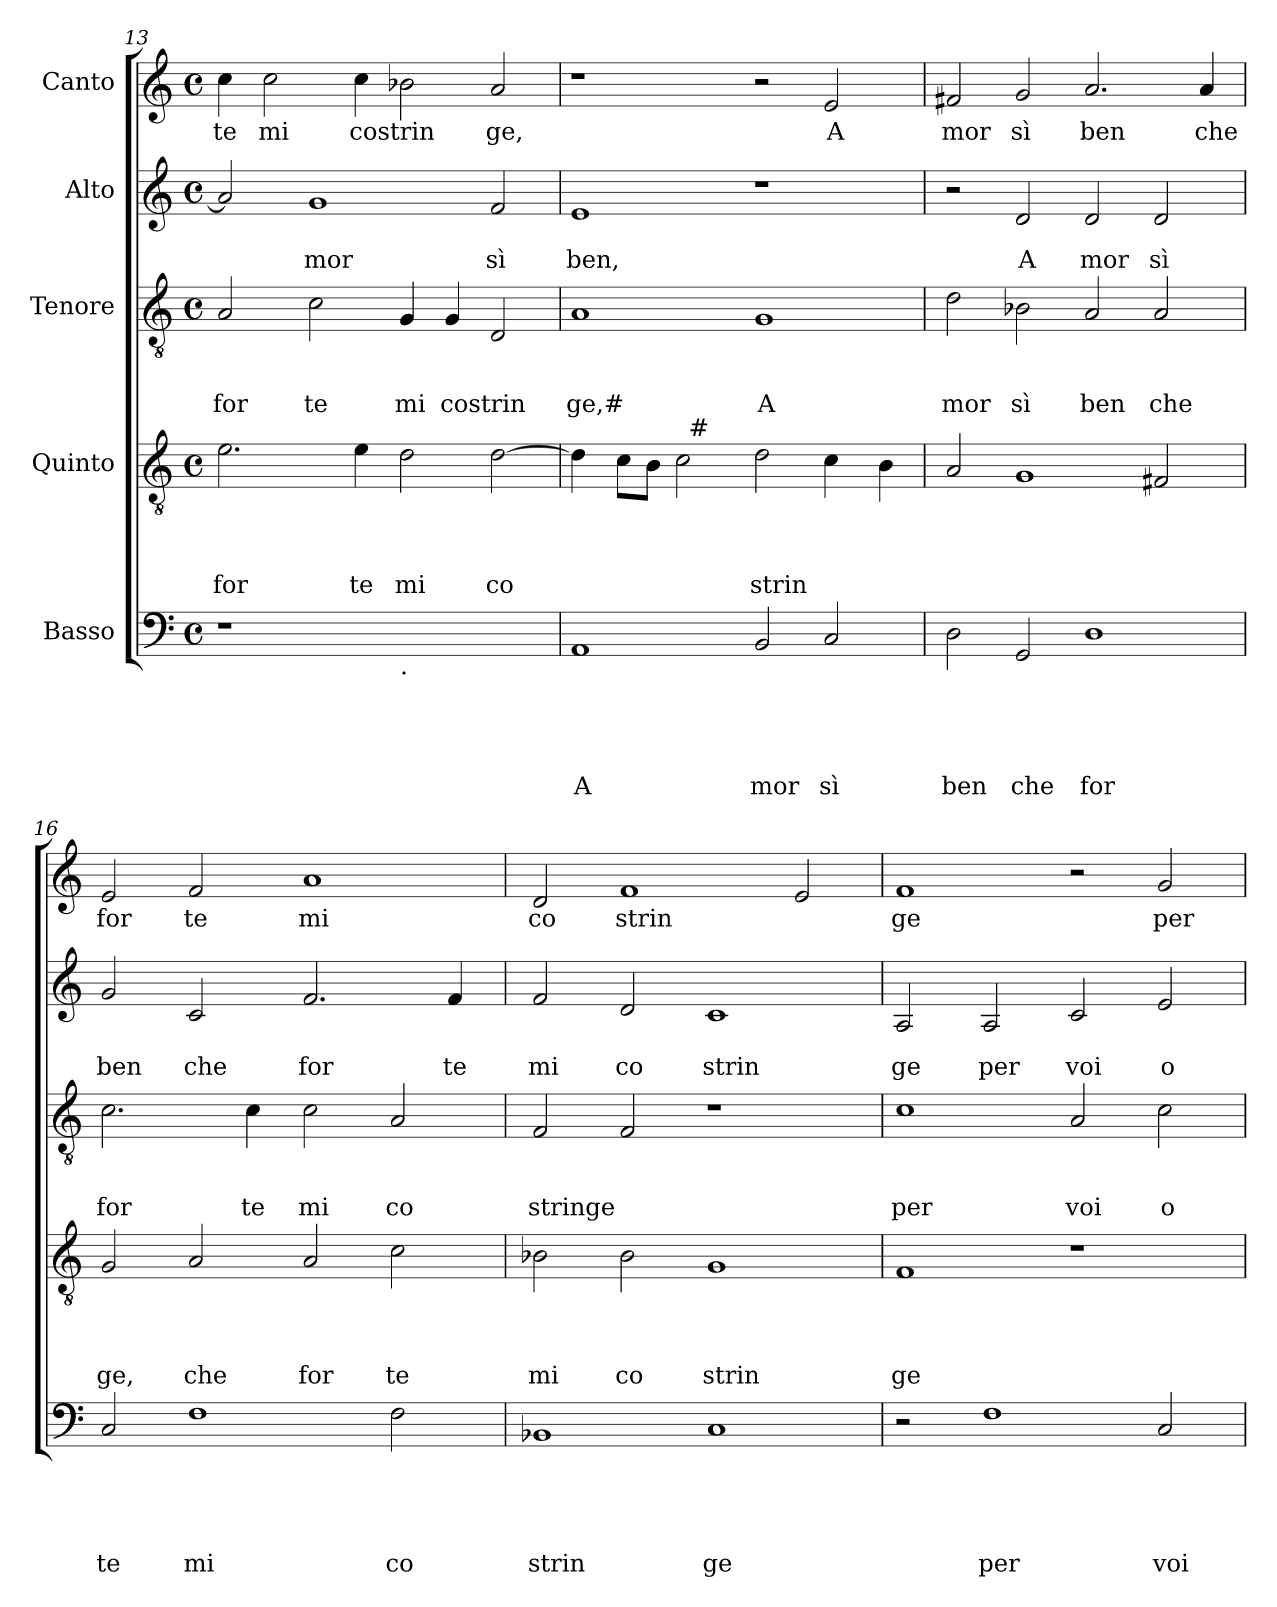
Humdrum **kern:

**kern	**text	**text	**text	**text	**text	**kern	**text	**text	**text	**text	**kern	**text	**text	**text	**kern	**text	**text	**kern	**text
*part5	*part5	*part5	*part5	*part5	*part5	*part4	*part4	*part4	*part4	*part4	*part3	*part3	*part3	*part3	*part2	*part2	*part2	*part1	*part1
*staff5	*staff5	*staff5	*staff5	*staff5	*staff5	*staff4	*staff4	*staff4	*staff4	*staff4	*staff3	*staff3	*staff3	*staff3	*staff2	*staff2	*staff2	*staff1	*staff1
*I"Basso	*	*	*	*	*	*I"Quinto	*	*	*	*	*I"Tenore	*	*	*	*I"Alto	*	*	*I"Canto	*
*clefF4	*	*	*	*	*	*clefGv2	*	*	*	*	*clefGv2	*	*	*	*clefG2	*	*	*clefG2	*
*k[]	*	*	*	*	*	*k[]	*	*	*	*	*k[]	*	*	*	*k[]	*	*	*k[]	*
*C:	*	*	*	*	*	*C:	*	*	*	*	*C:	*	*	*	*C:	*	*	*C:	*
*M4/4	*	*	*	*	*	*M4/4	*	*	*	*	*M4/4	*	*	*	*M4/4	*	*	*M4/4	*
*met(c)	*	*	*	*	*	*met(c)	*	*	*	*	*met(c)	*	*	*	*met(c)	*	*	*met(c)	*
=13	=13	=13	=13	=13	=13	=13	=13	=13	=13	=13	=13	=13	=13	=13	=13	=13	=13	=13	=13
!	!	!	!	!	!	!	!	!	!	!LO:LY:b	!	!	!	!LO:LY:b	!	!	!	!	!LO:LY:b
1r	.	.	.	.	.	2.e\	.	.	.	for	2A/	.	.	for	2a/]	.	.	4cc\	te
!	!	!	!	!	!	!	!	!	!	!	!	!	!	!	!	!	!	!	!LO:LY:b
.	.	.	.	.	.	.	.	.	.	.	.	.	.	.	.	.	.	2cc\	mi
!	!	!	!	!	!	!	!	!	!	!	!	!	!	!LO:LY:b	!	!	!LO:LY:b	!	!
.	.	.	.	.	.	.	.	.	.	.	2c\	.	.	te	1g	.	mor	.	.
!	!	!	!	!	!	!	!	!	!	!LO:LY:b	!	!	!	!	!	!	!	!	!LO:LY:b
.	.	.	.	.	.	4e\	.	.	.	te	.	.	.	.	.	.	.	4cc\	costrin
!LO:TX:b:t=.	!	!	!	!	!	!	!	!	!	!	!	!	!	!	!	!	!	!	!
!	!	!	!	!	!	!	!	!	!	!LO:LY:b	!	!	!	!LO:LY:b	!	!	!	!	!
1ryy	.	.	.	.	.	2d\	.	.	.	mi	4G/	.	.	mi	.	.	.	2b-X\	.
!	!	!	!	!	!	!	!	!	!	!	!	!	!	!LO:LY:b	!	!	!	!	!
.	.	.	.	.	.	.	.	.	.	.	4G/	.	.	costrin	.	.	.	.	.
!	!	!	!	!	!	!	!	!	!	!LO:LY:b	!	!	!	!	!	!	!LO:LY:b	!	!LO:LY:b
.	.	.	.	.	.	[>2d\	.	.	.	co	2D/	.	.	.	2f/	.	sì	2a/	ge,
=14	=14	=14	=14	=14	=14	=14	=14	=14	=14	=14	=14	=14	=14	=14	=14	=14	=14	=14	=14
!	!	!	!	!	!LO:LY:b	!	!	!	!	!	!	!	!	!LO:LY:b	!	!	!LO:LY:b	!	!
*	*	*	*	*	*	*^	*	*	*	*	*	*	*	*	*	*	*	*	*
1AA	.	.	.	.	A	4d\]	2ryy	.	.	.	.	1A	.	.	ge,#	1e	.	ben,	1r	.
.	.	.	.	.	.	8c\L	.	.	.	.	.	.	.	.	.	.	.	.	.	.
.	.	.	.	.	.	8B\J	.	.	.	.	.	.	.	.	.	.	.	.	.	.
.	.	.	.	.	.	2c\	32ryy	.	.	.	.	.	.	.	.	.	.	.	.	.
!	!	!	!	!	!	!	!LO:TX:a:t=#	!	!	!	!	!	!	!	!	!	!	!	!	!
.	.	.	.	.	.	.	1ryy	.	.	.	.	.	.	.	.	.	.	.	.	.
!	!	!	!	!	!LO:LY:b	!	!	!	!	!	!LO:LY:b	!	!	!	!LO:LY:b	!	!	!	!	!
2BB/	.	.	.	.	mor	2d\	.	.	.	.	strin	1G	.	.	A	1r	.	.	2r	.
!	!	!	!	!	!LO:LY:b	!	!	!	!	!	!	!	!	!	!	!	!	!	!	!LO:LY:b
2C/	.	.	.	.	sì	4c\	.	.	.	.	.	.	.	.	.	.	.	.	2e/	A
.	.	.	.	.	.	.	4...ryy	.	.	.	.	.	.	.	.	.	.	.	.	.
.	.	.	.	.	.	4B\	.	.	.	.	.	.	.	.	.	.	.	.	.	.
=15	=15	=15	=15	=15	=15	=15	=15	=15	=15	=15	=15	=15	=15	=15	=15	=15	=15	=15	=15	=15
!	!	!	!	!	!LO:LY:b	!	!	!	!	!	!	!	!	!	!LO:LY:b	!	!	!	!	!LO:LY:b
*	*	*	*	*	*	*v	*v	*	*	*	*	*	*	*	*	*	*	*	*	*
2D\	.	.	.	.	ben	2A/	.	.	.	.	2d\	.	.	mor	2r	.	.	2f#X/	mor
!	!	!	!	!	!LO:LY:b	!	!	!	!	!	!	!	!	!LO:LY:b	!	!	!LO:LY:b	!	!LO:LY:b
2GG/	.	.	.	.	che	1G	.	.	.	.	2B-X\	.	.	sì	2d/	.	A	2g/	sì
!	!	!	!	!	!LO:LY:b	!	!	!	!	!	!	!	!	!LO:LY:b	!	!	!LO:LY:b	!	!LO:LY:b
1D	.	.	.	.	for	.	.	.	.	.	2A/	.	.	ben	2d/	.	mor	2.a/	ben
!	!	!	!	!	!	!	!	!	!	!	!	!	!	!LO:LY:b	!	!	!LO:LY:b	!	!
.	.	.	.	.	.	2F#X/	.	.	.	.	2A/	.	.	che	2d/	.	sì	.	.
!	!	!	!	!	!	!	!	!	!	!	!	!	!	!	!	!	!	!	!LO:LY:b
.	.	.	.	.	.	.	.	.	.	.	.	.	.	.	.	.	.	4a/	che
=16	=16	=16	=16	=16	=16	=16	=16	=16	=16	=16	=16	=16	=16	=16	=16	=16	=16	=16	=16
!	!	!	!	!	!LO:LY:b	!	!	!	!	!LO:LY:b	!	!	!	!LO:LY:b	!	!	!LO:LY:b	!	!LO:LY:b
2C/	.	.	.	.	te	2G/	.	.	.	ge,	2.c\	.	.	for	2g/	.	ben	2e/	for
!	!	!	!	!	!LO:LY:b	!	!	!	!	!LO:LY:b	!	!	!	!	!	!	!LO:LY:b	!	!LO:LY:b
1F	.	.	.	.	mi	2A/	.	.	.	che	.	.	.	.	2c/	.	che	2f/	te
!	!	!	!	!	!	!	!	!	!	!	!	!	!	!LO:LY:b	!	!	!	!	!
.	.	.	.	.	.	.	.	.	.	.	4c\	.	.	te	.	.	.	.	.
!	!	!	!	!	!	!	!	!	!	!LO:LY:b	!	!	!	!LO:LY:b	!	!	!LO:LY:b	!	!LO:LY:b
.	.	.	.	.	.	2A/	.	.	.	for	2c\	.	.	mi	2.f/	.	for	1a	mi
!	!	!	!	!	!LO:LY:b	!	!	!	!	!LO:LY:b	!	!	!	!LO:LY:b	!	!	!	!	!
2F\	.	.	.	.	co	2c\	.	.	.	te	2A/	.	.	co	.	.	.	.	.
!	!	!	!	!	!	!	!	!	!	!	!	!	!	!	!	!	!LO:LY:b	!	!
.	.	.	.	.	.	.	.	.	.	.	.	.	.	.	4f/	.	te	.	.
=17	=17	=17	=17	=17	=17	=17	=17	=17	=17	=17	=17	=17	=17	=17	=17	=17	=17	=17	=17
!	!	!	!	!	!LO:LY:b	!	!	!	!	!LO:LY:b	!	!	!	!LO:LY:b	!	!	!LO:LY:b	!	!LO:LY:b
1BB-X	.	.	.	.	strin	2B-X\	.	.	.	mi	2F/	.	.	stringe	2f/	.	mi	2d/	co
!	!	!	!	!	!	!	!	!	!	!LO:LY:b	!	!	!	!	!	!	!LO:LY:b	!	!LO:LY:b
.	.	.	.	.	.	2B-\	.	.	.	co	2F/	.	.	.	2d/	.	co	1f	strin
!	!	!	!	!	!LO:LY:b	!	!	!	!	!LO:LY:b	!	!	!	!	!	!	!LO:LY:b	!	!
1C	.	.	.	.	ge	1G	.	.	.	strin	1r	.	.	.	1c	.	strin	.	.
.	.	.	.	.	.	.	.	.	.	.	.	.	.	.	.	.	.	2e/	.
!!LO:PB:g=z
=18	=18	=18	=18	=18	=18	=18	=18	=18	=18	=18	=18	=18	=18	=18	=18	=18	=18	=18	=18
!	!	!	!	!	!	!	!	!	!	!LO:LY:b	!	!	!	!LO:LY:b	!	!	!LO:LY:b	!	!LO:LY:b
2r	.	.	.	.	.	1F	.	.	.	ge	1c	.	.	per	2A/	.	ge	1f	ge
!	!	!	!	!	!LO:LY:b	!	!	!	!	!	!	!	!	!	!	!	!LO:LY:b	!	!
1F	.	.	.	.	per	.	.	.	.	.	.	.	.	.	2A/	.	per	.	.
!	!	!	!	!	!	!	!	!	!	!	!	!	!	!LO:LY:b	!	!	!LO:LY:b	!	!
.	.	.	.	.	.	1r	.	.	.	.	2A/	.	.	voi	2c/	.	voi	2r	.
!	!	!	!	!	!LO:LY:b	!	!	!	!	!	!	!	!	!LO:LY:b	!	!	!LO:LY:b	!	!LO:LY:b
2C/	.	.	.	.	voi	.	.	.	.	.	2c\	.	.	o	2e/	.	o	2g/	per
=	=	=	=	=	=	=	=	=	=	=	=	=	=	=	=	=	=	=	=
*-	*-	*-	*-	*-	*-	*-	*-	*-	*-	*-	*-	*-	*-	*-	*-	*-	*-	*-	*-
